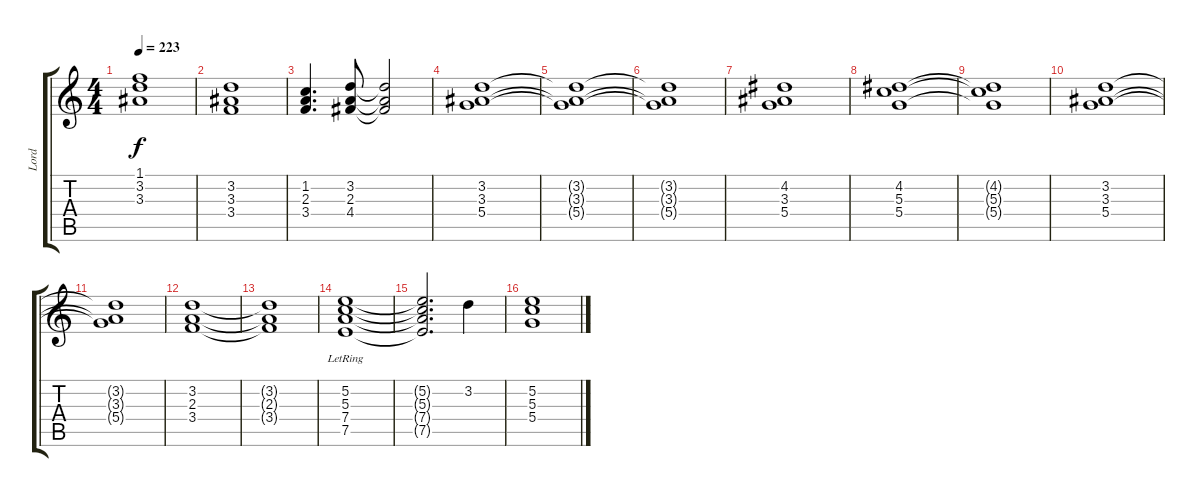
\track ("Lord" "Lord") {instrument rockorgan}
\staff {score tabs}
\tuning (E5 B4 G4 D4 A3 E3) {hide}
\ts (4 4)
\tempo 223
\clef g2
\ks c
(1.1{t} 3.2{t} 3.3{t}).1{dy f} |
(3.2 3.3 3.4).1 |
(1.2 2.3 3.4).4{d} (3.2 2.3 4.4).8 (3.2{t} 2.3{t} 4.4{t}).2 |
(3.2 3.3 5.4).1 |
(3.2{t} 3.3{t} 5.4{t}).1 |
(3.2{t} 3.3{t} 5.4{t}).1 |
(4.2 3.3 5.4).1 |
(4.2 5.3 5.4).1 |
(4.2{t} 5.3{t} 5.4{t}).1 |
(3.2 3.3 5.4).1 |
(3.2{t} 3.3{t} 5.4{t}).1 |
(3.2 2.3 3.4).1 |
(3.2{t} 2.3{t} 3.4{t}).1 |
(5.2 5.3{lr} 7.4{lr} 7.5).1 |
(5.2{t} 5.3{t} 7.4{t} 7.5{t}).2{d} 3.2.4 |
(5.2 5.3 5.4).1
